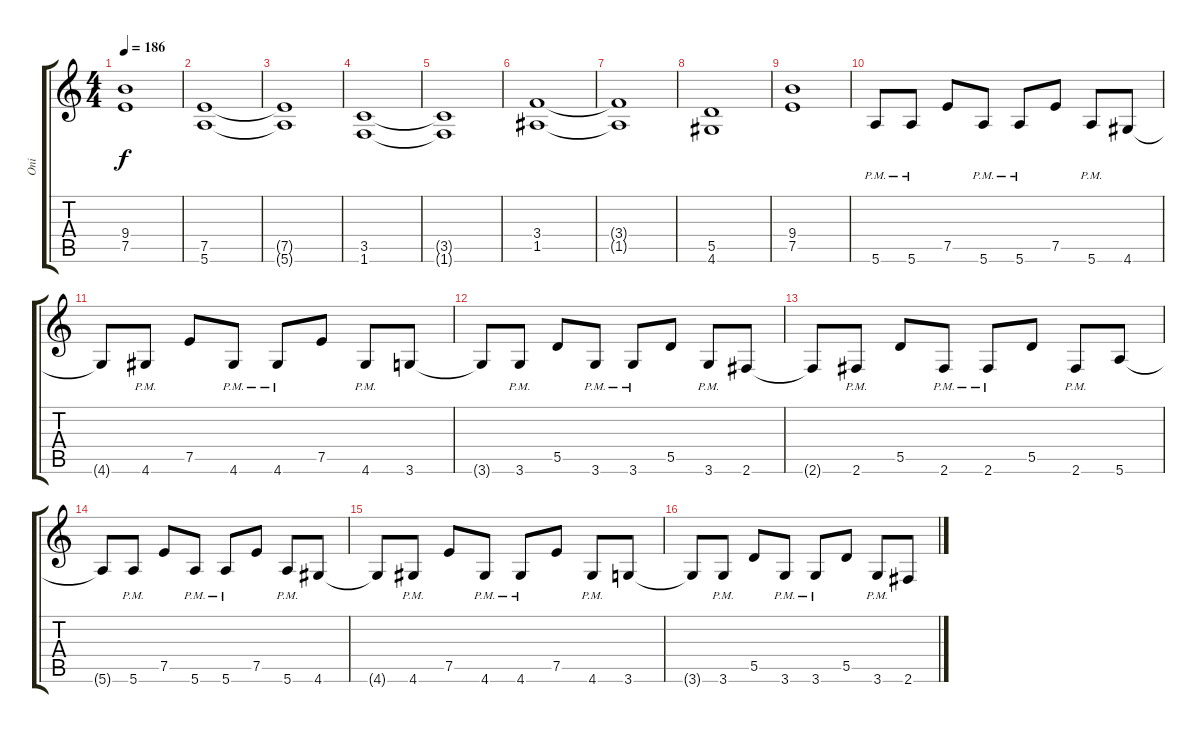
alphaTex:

\track ("Oni" "Oni") {instrument distortionguitar}
\staff {score tabs}
\tuning (E4 B3 G3 D3 A2 E2) {hide}
\ts (4 4)
\tempo 186
\clef g2
\ks c
(9.4 7.5).1{dy f} |
(7.5 5.6).1 |
(7.5{t} 5.6{t}).1 |
(3.5 1.6).1 |
(3.5{t} 1.6{t}).1 |
(3.4 1.5).1 |
(3.4{t} 1.5{t}).1 |
(5.5 4.6).1 |
(9.4 7.5).1 |
5.6{pm}.8 5.6{pm}.8 7.5.8 5.6{pm}.8 5.6{pm}.8 7.5.8 5.6{pm}.8 4.6.8 |
4.6{t}.8 4.6{pm}.8 7.5.8 4.6{pm}.8 4.6{pm}.8 7.5.8 4.6{pm}.8 3.6.8 |
3.6{t}.8 3.6{pm}.8 5.5.8 3.6{pm}.8 3.6{pm}.8 5.5.8 3.6{pm}.8 2.6.8 |
2.6{t}.8 2.6{pm}.8 5.5.8 2.6{pm}.8 2.6{pm}.8 5.5.8 2.6{pm}.8 5.6.8 |
5.6{t}.8 5.6{pm}.8 7.5.8 5.6{pm}.8 5.6{pm}.8 7.5.8 5.6{pm}.8 4.6.8 |
4.6{t}.8 4.6{pm}.8 7.5.8 4.6{pm}.8 4.6{pm}.8 7.5.8 4.6{pm}.8 3.6.8 |
3.6{t}.8 3.6{pm}.8 5.5.8 3.6{pm}.8 3.6{pm}.8 5.5.8 3.6{pm}.8 2.6.8
